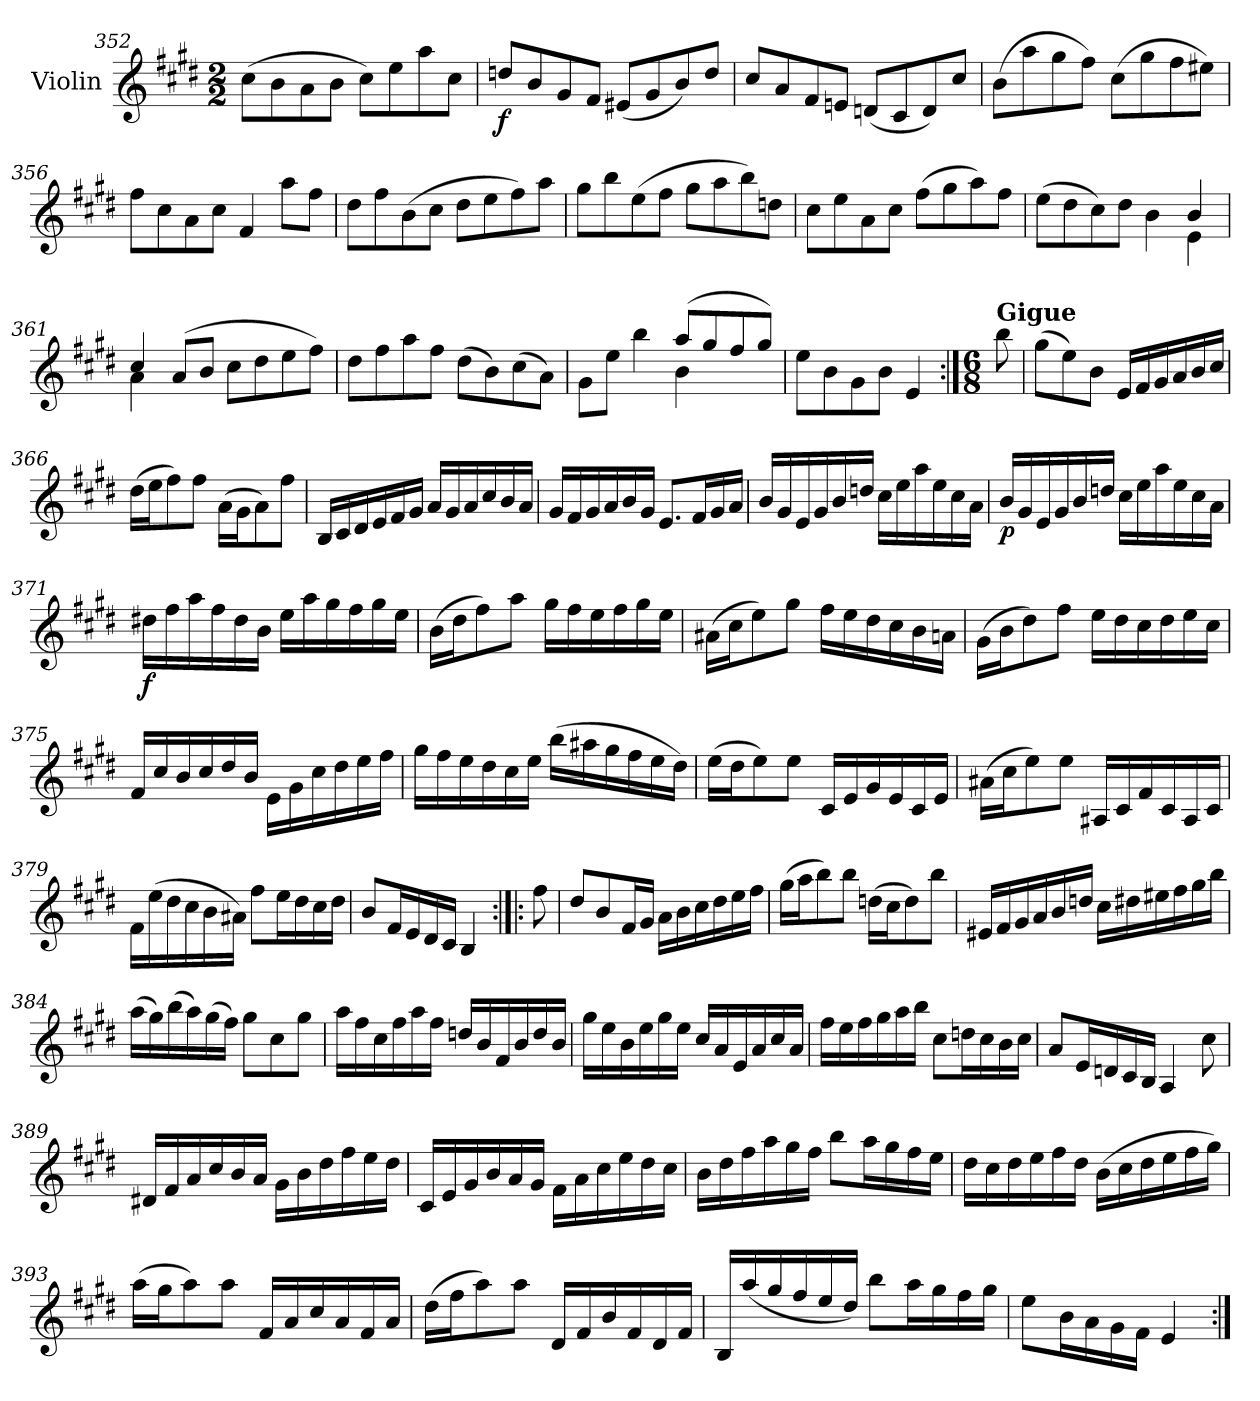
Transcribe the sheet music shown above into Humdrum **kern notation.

**kern	**dynam
*part1	*part1
*staff1	*staff1
*I"Violin	*
*I'Vln.	*
*clefG2	*
*k[f#c#g#d#]	*
*M2/2	*
=352	=352
(8cc#\L	.
8b\	.
8a\	.
8b\J	.
8cc#\L)	.
8ee\	.
8aa\	.
8cc#\J	.
=353	=353
!	!LO:DY:b
8ddn/L	f
8b/	.
8g#/	.
8f#/J	.
(8e#X/L	.
8g#/	.
8b/)	.
8dd/J	.
!!LO:LB:g=z
=354	=354
8cc#/L	.
8a/	.
8f#/	.
8en/J	.
(8dn/L	.
8c#/	.
8d/)	.
8cc#/J	.
=355	=355
(8b\L	.
8aa\	.
8gg#\	.
8ff#\J)	.
(8cc#\L	.
8gg#\	.
8ff#\	.
8ee#X\J)	.
=356	=356
8ff#\L	.
8cc#\	.
8a\	.
8cc#\J	.
4f#/	.
8aa\L	.
8ff#\J	.
=357	=357
8dd#\L	.
8ff#\	.
(8b\	.
8cc#\J	.
8dd#\L	.
8ee\	.
8ff#\)	.
8aa\J	.
=358	=358
8gg#\L	.
8bb\	.
(8ee\	.
8ff#\J	.
8gg#\L	.
8aa\	.
8bb\)	.
8ddn\J	.
!!LO:LB:g=z
=359	=359
8cc#\L	.
8ee\	.
8a\	.
8cc#\J	.
(8ff#\L	.
8gg#\	.
8aa\)	.
8ff#\J	.
=360	=360
*^	*
(>8ee\L	2ryy	.
8dd#\	.	.
8cc#\)	.	.
8dd#\J	.	.
4b\	4ryy	.
4b/	4e\	.
=361	=361	=361
4cc#/	4a\	.
(8a/L	4ryy	.
8b/J	.	.
8cc#\L	2ryy	.
8dd#\	.	.
8ee\	.	.
8ff#\J)	.	.
*v	*v	*
=362	=362
8dd#\L	.
8ff#\	.
8aa\	.
8ff#\J	.
(8dd#\L	.
8b\)	.
(8cc#\	.
8a\J)	.
=363	=363
*^	*
8g#\L	2ryy	.
8ee\J	.	.
4bb\	.	.
(8aa/L	4b\	.
8gg#/	.	.
8ff#/	4ryy	.
8gg#/J)	.	.
*v	*v	*
=364	=364
8ee\L	.
8b\	.
8g#\	.
8b\J	.
4e/	.
!!LO:PB:g=z
=364X7:|!	=364X7:|!
*M6/8	*
!LO:TX:a:B:t=Gigue	!
8bb\	.
=365	=365
(8gg#\L	.
8ee\)	.
8b\J	.
16e/LL	.
16f#/	.
16g#/	.
16a/	.
16b/	.
16cc#/JJ	.
=366	=366
(16dd#\LL	.
16ee\J	.
8ff#\)	.
8ff#\J	.
(16a\LL	.
16g#\J	.
8a\)	.
8ff#\J	.
=367	=367
16B/LL	.
16c#/	.
16d#/	.
16e/	.
16f#/	.
16g#/JJ	.
16a/LL	.
16g#/	.
16a/	.
16cc#/	.
16b/	.
16a/JJ	.
=368	=368
16g#/LL	.
16f#/	.
16g#/	.
16a/	.
16b/	.
16g#/JJ	.
8.e/L	.
16f#/L	.
16g#/	.
16a/JJ	.
!!LO:LB:g=z
=369	=369
16b/LL	.
16g#/	.
16e/	.
16g#/	.
16b/	.
16ddn/JJ	.
16cc#\LL	.
16ee\	.
16aa\	.
16ee\	.
16cc#\	.
16a\JJ	.
=370	=370
!	!LO:DY:b
16b/LL	p
16g#/	.
16e/	.
16g#/	.
16b/	.
16ddn/JJ	.
16cc#\LL	.
16ee\	.
16aa\	.
16ee\	.
16cc#\	.
16a\JJ	.
=371	=371
!	!LO:DY:b
16dd#X\LL	f
16ff#\	.
16aa\	.
16ff#\	.
16dd#\	.
16b\JJ	.
16ee\LL	.
16aa\	.
16gg#\	.
16ff#\	.
16gg#\	.
16ee\JJ	.
=372	=372
(16b\LL	.
16dd#\J	.
8ff#\)	.
8aa\J	.
16gg#\LL	.
16ff#\	.
16ee\	.
16ff#\	.
16gg#\	.
16ee\JJ	.
!!LO:LB:g=z
=373	=373
(16a#X\LL	.
16cc#\J	.
8ee\)	.
8gg#\J	.
16ff#\LL	.
16ee\	.
16dd#\	.
16cc#\	.
16b\	.
16an\JJ	.
=374	=374
(16g#\LL	.
16b\J	.
8dd#\)	.
8ff#\J	.
16ee\LL	.
16dd#\	.
16cc#\	.
16dd#\	.
16ee\	.
16cc#\JJ	.
=375	=375
16f#/LL	.
16cc#/	.
16b/	.
16cc#/	.
16dd#/	.
16b/JJ	.
16e\LL	.
16g#\	.
16cc#\	.
16dd#\	.
16ee\	.
16ff#\JJ	.
=376	=376
16gg#\LL	.
16ff#\	.
16ee\	.
16dd#\	.
16cc#\	.
16ee\JJ	.
(16bb\LL	.
16aa#X\	.
16gg#\	.
16ff#\	.
16ee\	.
16dd#\JJ)	.
!!LO:LB:g=z
=377	=377
(16ee\LL	.
16dd#\J	.
8ee\)	.
8ee\J	.
16c#/LL	.
16e/	.
16g#/	.
16e/	.
16c#/	.
16e/JJ	.
=378	=378
(16a#X\LL	.
16cc#\J	.
8ee\)	.
8ee\J	.
16A#X/LL	.
16c#/	.
16f#/	.
16c#/	.
16A#/	.
16c#/JJ	.
=379	=379
16f#\LL	.
(16ee\	.
16dd#\	.
16cc#\	.
16b\	.
16a#X\JJ)	.
8ff#\L	.
16ee\L	.
16dd#\	.
16cc#\	.
16dd#\JJ	.
=380	=380
8b/L	.
16f#/L	.
16e/	.
16d#/	.
16c#/JJ	.
4B/	.
!!LO:LB:g=z
=380X8:|!|:	=380X8:|!|:
8ff#\	.
=381	=381
8dd#/L	.
8b/	.
16f#/L	.
16g#/JJ	.
16a\LL	.
16b\	.
16cc#\	.
16dd#\	.
16ee\	.
16ff#\JJ	.
=382	=382
(16gg#\LL	.
16aa\J	.
8bb\)	.
8bb\J	.
(16ddn\LL	.
16cc#\J	.
8dd\)	.
8bb\J	.
=383	=383
16e#X/LL	.
16f#/	.
16g#/	.
16a/	.
16b/	.
16ddn/JJ	.
16cc#\LL	.
16dd#X\	.
16ee#X\	.
16ff#\	.
16gg#\	.
16bb\JJ	.
!!LO:LB:g=z
=384	=384
(16aa\LL	.
16gg#\)	.
(16bb\	.
16aa\)	.
(16gg#\	.
16ff#\JJ)	.
8gg#\L	.
8cc#\	.
8gg#\J	.
=385	=385
16aa\LL	.
16ff#\	.
16cc#\	.
16ff#\	.
16aa\	.
16ff#\JJ	.
16ddn/LL	.
16b/	.
16f#/	.
16b/	.
16dd/	.
16b/JJ	.
=386	=386
16gg#\LL	.
16ee\	.
16b\	.
16ee\	.
16gg#\	.
16ee\JJ	.
16cc#/LL	.
16a/	.
16e/	.
16a/	.
16cc#/	.
16a/JJ	.
=387	=387
16ff#\LL	.
16ee\	.
16ff#\	.
16gg#\	.
16aa\	.
16bb\JJ	.
8cc#\L	.
16ddn\L	.
16cc#\	.
16b\	.
16cc#\JJ	.
!!LO:LB:g=z
=388	=388
8a/L	.
16e/L	.
16dn/	.
16c#/	.
16B/JJ	.
4A/	.
8cc#\	.
=389	=389
16d#X/LL	.
16f#/	.
16a/	.
16cc#/	.
16b/	.
16a/JJ	.
16g#\LL	.
16b\	.
16dd#\	.
16ff#\	.
16ee\	.
16dd#\JJ	.
=390	=390
16c#/LL	.
16e/	.
16g#/	.
16b/	.
16a/	.
16g#/JJ	.
16f#\LL	.
16a\	.
16cc#\	.
16ee\	.
16dd#\	.
16cc#\JJ	.
=391	=391
16b\LL	.
16dd#\	.
16ff#\	.
16aa\	.
16gg#\	.
16ff#\JJ	.
8bb\L	.
16aa\L	.
16gg#\	.
16ff#\	.
16ee\JJ	.
!!LO:LB:g=z
=392	=392
16dd#\LL	.
16cc#\	.
16dd#\	.
16ee\	.
16ff#\	.
16dd#\JJ	.
(16b\LL	.
16cc#\	.
16dd#\	.
16ee\	.
16ff#\	.
16gg#\JJ)	.
=393	=393
(16aa\LL	.
16gg#\J	.
8aa\)	.
8aa\J	.
16f#/LL	.
16a/	.
16cc#/	.
16a/	.
16f#/	.
16a/JJ	.
=394	=394
(16dd#\LL	.
16ff#\J	.
8aa\)	.
8aa\J	.
16d#/LL	.
16f#/	.
16b/	.
16f#/	.
16d#/	.
16f#/JJ	.
=395	=395
16B/LL	.
(16aa/	.
16gg#/	.
16ff#/	.
16ee/	.
16dd#/JJ)	.
8bb\L	.
16aa\L	.
16gg#\	.
16ff#\	.
16gg#\JJ	.
=396	=396
8ee\L	.
16b\L	.
16a\	.
16g#\	.
16f#\JJ	.
4e/	.
=:|!	=:|!
*-	*-
